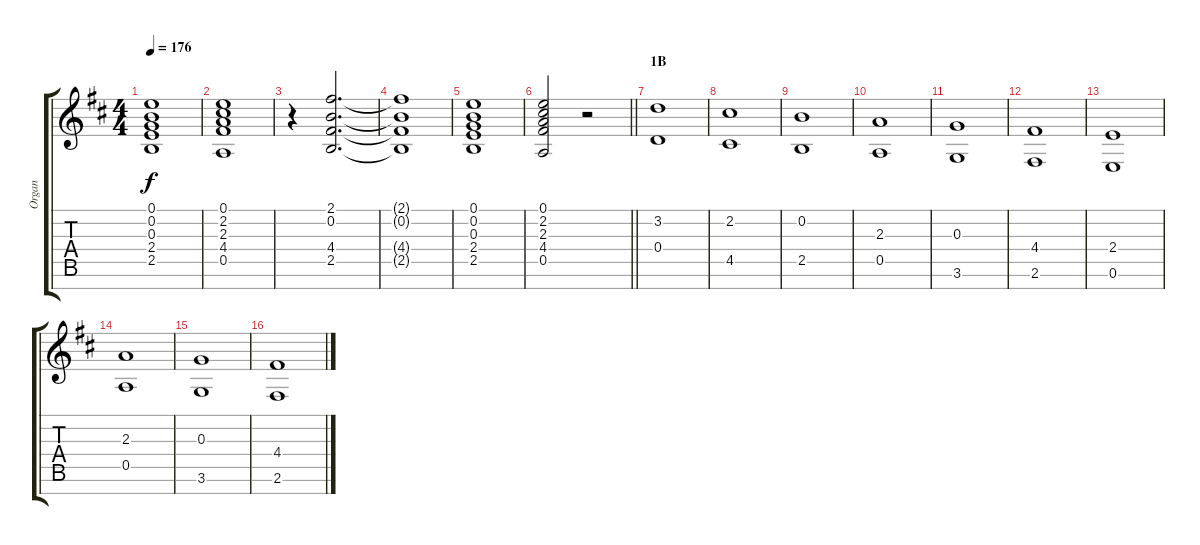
\track ("Organ" "Organ") {instrument rockorgan}
\staff {score tabs}
\tuning (E5 B4 G4 D4 A3 E3 B2) {hide}
\ts (4 4)
\tempo 176
\clef g2
\ks d
(0.1 0.2 0.3 2.4 2.5).1{dy f} |
(0.1 2.2 2.3 4.4 0.5).1 |
r.4 (2.1 0.2 4.4 2.5).2{d} |
(2.1{t} 0.2{t} 4.4{t} 2.5{t}).1 |
(0.1 0.2 0.3 2.4 2.5).1 |
\barLineRight lightlight
(0.1 2.2 2.3 4.4 0.5).2 r.2 |
\section ("" "1B")
(3.2 0.4).1 |
(2.2 4.5).1 |
(0.2 2.5).1 |
(2.3 0.5).1 |
(0.3 3.6).1 |
(4.4 2.6).1 |
(2.4 0.6).1 |
(2.3 0.5).1 |
(0.3 3.6).1 |
(4.4 2.6).1
